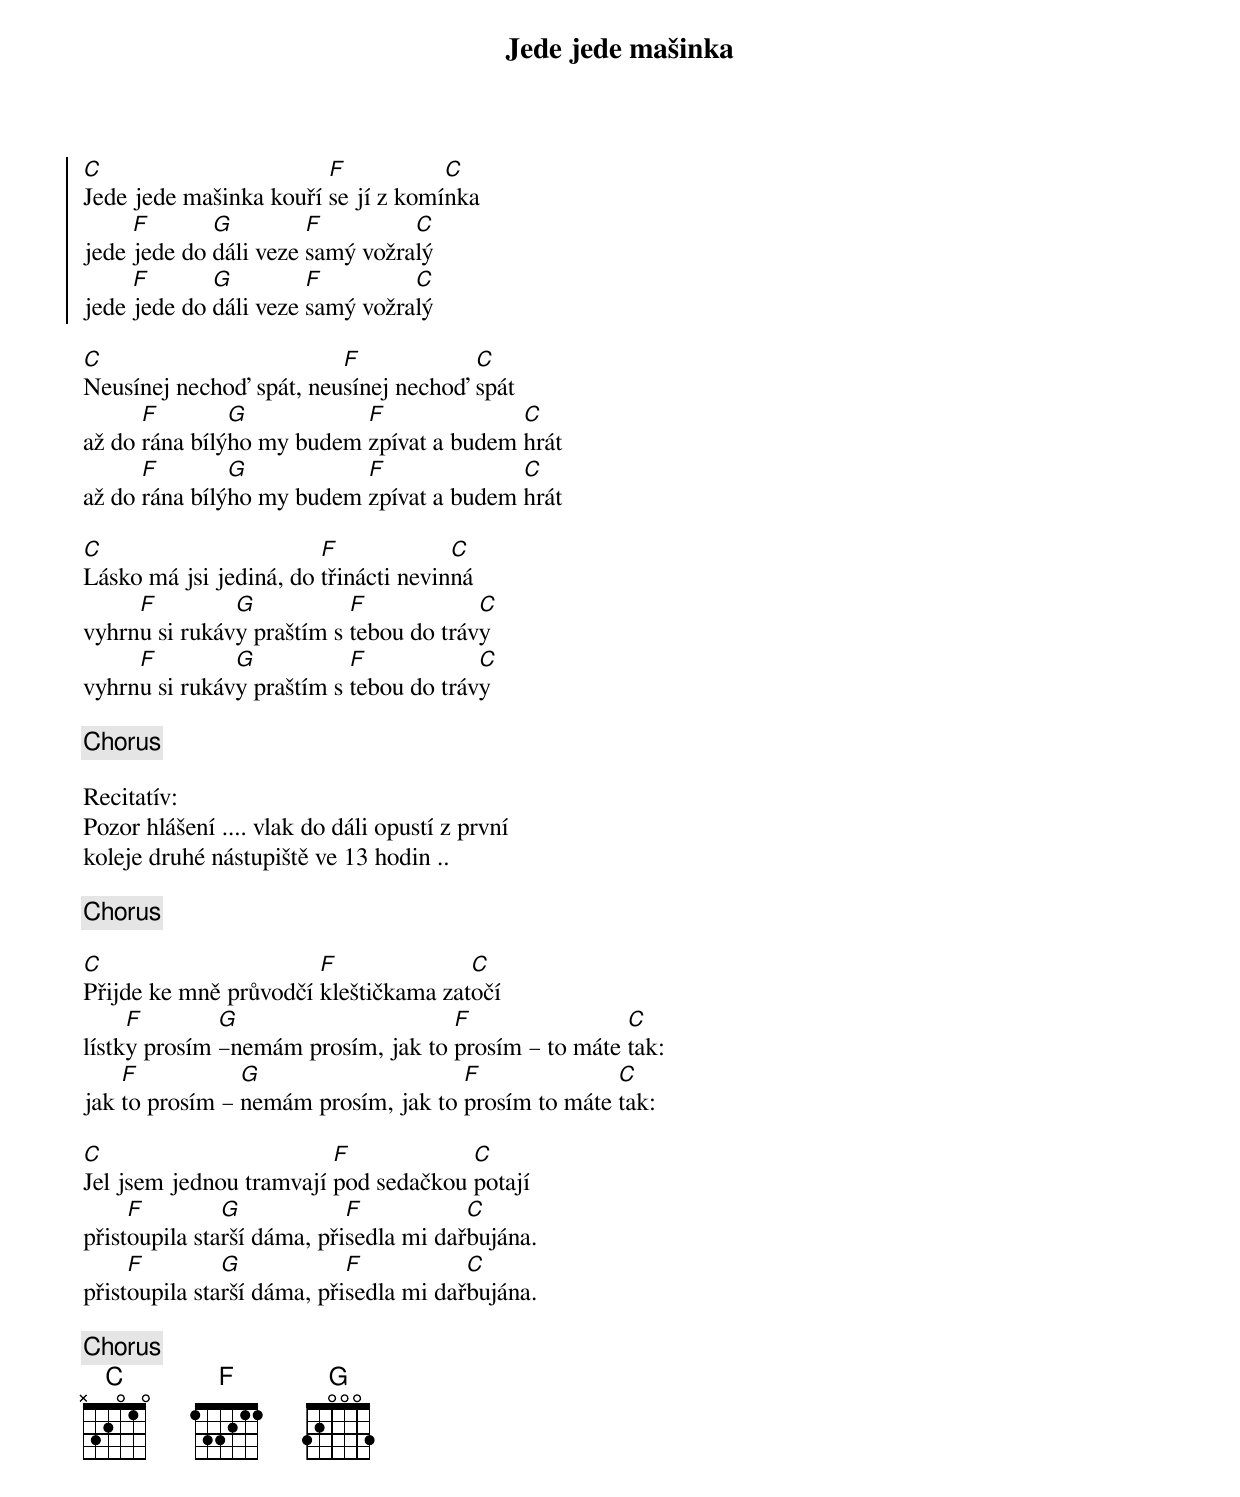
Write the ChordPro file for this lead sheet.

{title: Jede jede mašinka}
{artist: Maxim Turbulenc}
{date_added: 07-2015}
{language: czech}
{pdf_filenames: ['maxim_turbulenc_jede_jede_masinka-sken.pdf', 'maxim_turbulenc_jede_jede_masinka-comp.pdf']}
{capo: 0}
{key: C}
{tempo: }
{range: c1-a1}
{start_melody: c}
{start_of_chorus}
[C]Jede jede mašinka kouří [F]se jí z komí[C]nka
jede [F]jede do [G]dáli veze [F]samý vožra[C]lý
jede [F]jede do [G]dáli veze [F]samý vožra[C]lý
{end_of_chorus}

{start_of_verse}
[C]Neusínej nechoď spát, neu[F]sínej nechoď [C]spát
až do [F]rána bílý[G]ho my budem [F]zpívat a budem [C]hrát
až do [F]rána bílý[G]ho my budem [F]zpívat a budem [C]hrát
{end_of_verse}

{start_of_verse}
[C]Lásko má jsi jediná, do [F]třinácti nevin[C]ná
vyhrn[F]u si rukáv[G]y praštím s [F]tebou do tráv[C]y
vyhrn[F]u si rukáv[G]y praštím s [F]tebou do tráv[C]y
{end_of_verse}

{chorus}

{start_of_verse}
Recitatív:
Pozor hlášení .... vlak do dáli opustí z první
koleje druhé nástupiště ve 13 hodin ..
{end_of_verse}

{chorus}

{start_of_verse}
[C]Přijde ke mně průvodčí [F]kleštičkama zat[C]očí
lístk[F]y prosím [G]–nemám prosím, jak to [F]prosím – to máte [C]tak:
jak [F]to prosím – [G]nemám prosím, jak to [F]prosím to máte [C]tak:
{end_of_verse}

{start_of_verse}
[C]Jel jsem jednou tramvají [F]pod sedačkou [C]potají
přist[F]oupila sta[G]rší dáma, při[F]sedla mi dař[C]bujána.
přist[F]oupila sta[G]rší dáma, při[F]sedla mi dař[C]bujána.
{end_of_verse}

{chorus}
